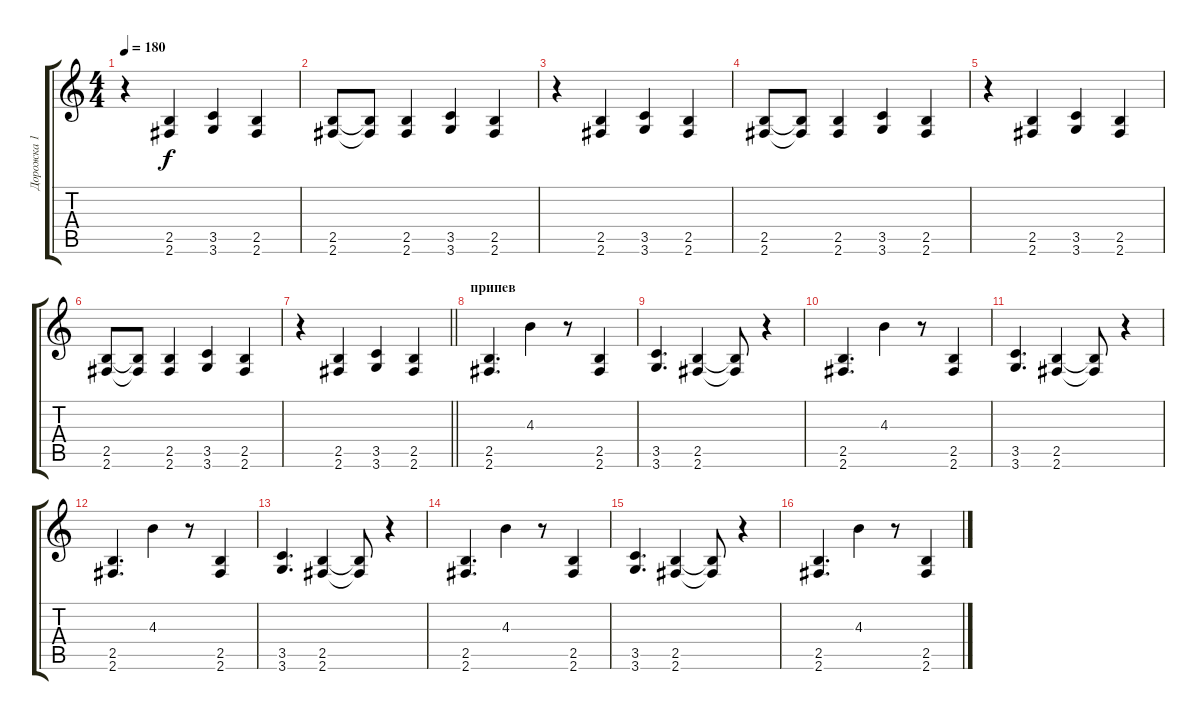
\track ("Дорожка 1" "Дорожка 1") {instrument distortionguitar}
\staff {score tabs}
\tuning (E4 B3 G3 D3 A2 E2) {hide}
\ts (4 4)
\tempo 180
\clef g2
\ks c
r.4{dy f} (2.5 2.6).4 (3.5 3.6).4 (2.5 2.6).4 |
(2.5 2.6).8 (2.5{t} 2.6{t}).8 (2.5 2.6).4 (3.5 3.6).4 (2.5 2.6).4 |
r.4 (2.5 2.6).4 (3.5 3.6).4 (2.5 2.6).4 |
(2.5 2.6).8 (2.5{t} 2.6{t}).8 (2.5 2.6).4 (3.5 3.6).4 (2.5 2.6).4 |
r.4 (2.5 2.6).4 (3.5 3.6).4 (2.5 2.6).4 |
(2.5 2.6).8 (2.5{t} 2.6{t}).8 (2.5 2.6).4 (3.5 3.6).4 (2.5 2.6).4 |
\barLineRight lightlight
r.4 (2.5 2.6).4 (3.5 3.6).4 (2.5 2.6).4 |
\section ("" "припев")
(2.5 2.6).4{d} 4.3.4 r.8 (2.5 2.6).4 |
(3.5 3.6).4{d} (2.5 2.6).4 (2.5{t} 2.6{t}).8 r.4 |
(2.5 2.6).4{d} 4.3.4 r.8 (2.5 2.6).4 |
(3.5 3.6).4{d} (2.5 2.6).4 (2.5{t} 2.6{t}).8 r.4 |
(2.5 2.6).4{d} 4.3.4 r.8 (2.5 2.6).4 |
(3.5 3.6).4{d} (2.5 2.6).4 (2.5{t} 2.6{t}).8 r.4 |
(2.5 2.6).4{d} 4.3.4 r.8 (2.5 2.6).4 |
(3.5 3.6).4{d} (2.5 2.6).4 (2.5{t} 2.6{t}).8 r.4 |
(2.5 2.6).4{d} 4.3.4 r.8 (2.5 2.6).4
